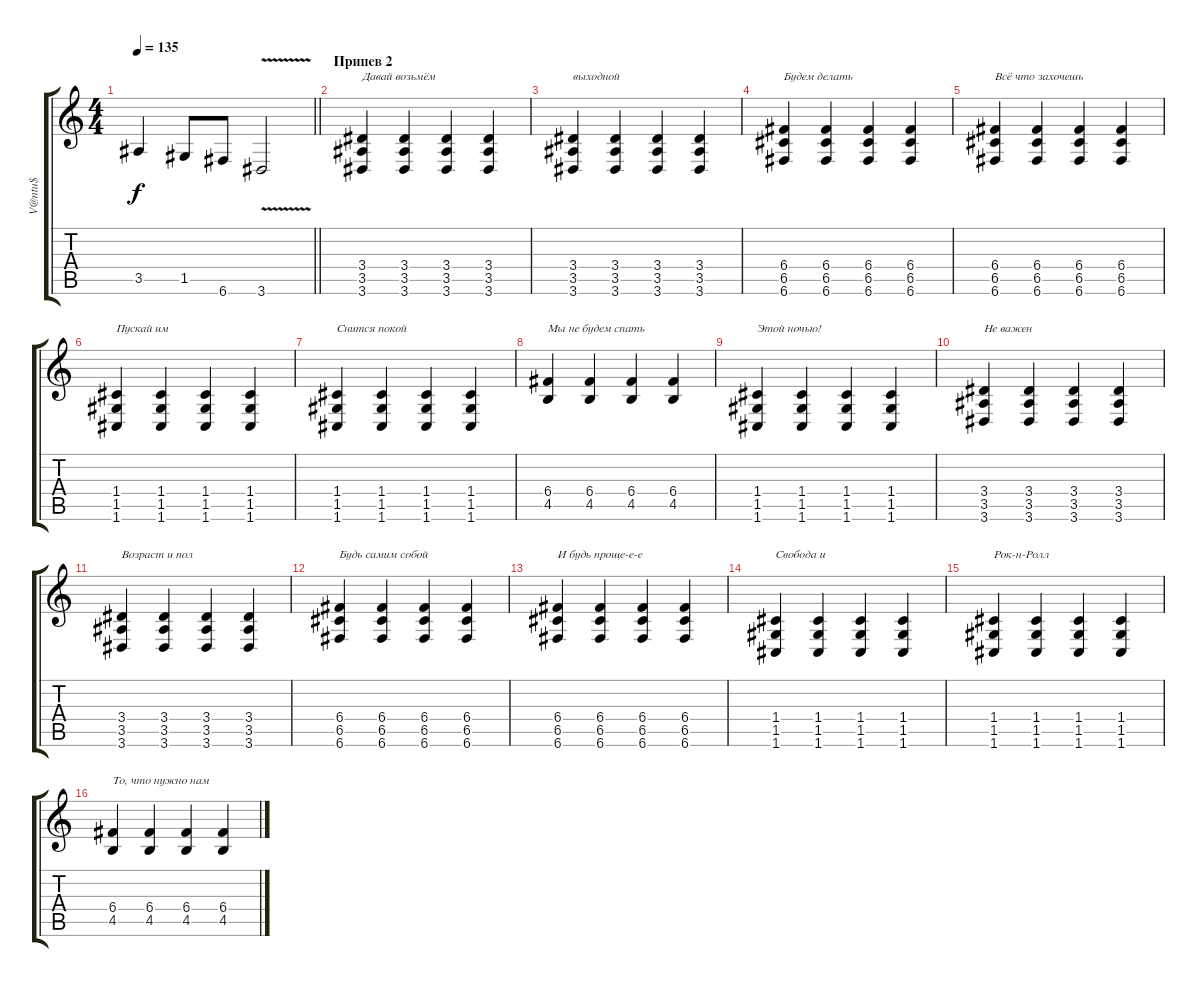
\track ("V@ntu$" "V@ntu$") {instrument distortionguitar}
\staff {score tabs}
\tuning (D4 A3 F3 C3 G2 C2) {hide}
\ts (4 4)
\tempo 135
\clef g2
\barLineRight lightlight
\ks c
3.5.4{dy f} 1.5.8 6.6.8 3.6{v}.2 |
\section ("" "Припев 2")
(3.4 3.5 3.6).4{txt "Давай возьмём"} (3.4 3.5 3.6).4 (3.4 3.5 3.6).4 (3.4 3.5 3.6).4 |
(3.4 3.5 3.6).4{txt "выходной"} (3.4 3.5 3.6).4 (3.4 3.5 3.6).4 (3.4 3.5 3.6).4 |
(6.4 6.5 6.6).4{txt "Будем делать"} (6.4 6.5 6.6).4 (6.4 6.5 6.6).4 (6.4 6.5 6.6).4 |
(6.4 6.5 6.6).4{txt "Всё что захочешь"} (6.4 6.5 6.6).4 (6.4 6.5 6.6).4 (6.4 6.5 6.6).4 |
(1.4 1.5 1.6).4{txt "Пускай им"} (1.4 1.5 1.6).4 (1.4 1.5 1.6).4 (1.4 1.5 1.6).4 |
(1.4 1.5 1.6).4{txt "Снится покой"} (1.4 1.5 1.6).4 (1.4 1.5 1.6).4 (1.4 1.5 1.6).4 |
(6.4 4.5).4{txt "Мы не будем спать"} (6.4 4.5).4 (6.4 4.5).4 (6.4 4.5).4 |
(1.4 1.5 1.6).4{txt "Этой ночью!"} (1.4 1.5 1.6).4 (1.4 1.5 1.6).4 (1.4 1.5 1.6).4 |
(3.4 3.5 3.6).4{txt "Не важен "} (3.4 3.5 3.6).4 (3.4 3.5 3.6).4 (3.4 3.5 3.6).4 |
(3.4 3.5 3.6).4{txt "Возраст и пол"} (3.4 3.5 3.6).4 (3.4 3.5 3.6).4 (3.4 3.5 3.6).4 |
(6.4 6.5 6.6).4{txt "Будь самим собой"} (6.4 6.5 6.6).4 (6.4 6.5 6.6).4 (6.4 6.5 6.6).4 |
(6.4 6.5 6.6).4{txt "И будь проще-е-е"} (6.4 6.5 6.6).4 (6.4 6.5 6.6).4 (6.4 6.5 6.6).4 |
(1.4 1.5 1.6).4{txt "Свобода и"} (1.4 1.5 1.6).4 (1.4 1.5 1.6).4 (1.4 1.5 1.6).4 |
(1.4 1.5 1.6).4{txt "Рок-н-Ролл"} (1.4 1.5 1.6).4 (1.4 1.5 1.6).4 (1.4 1.5 1.6).4 |
(6.4 4.5).4{txt "То, что нужно нам"} (6.4 4.5).4 (6.4 4.5).4 (6.4 4.5).4
